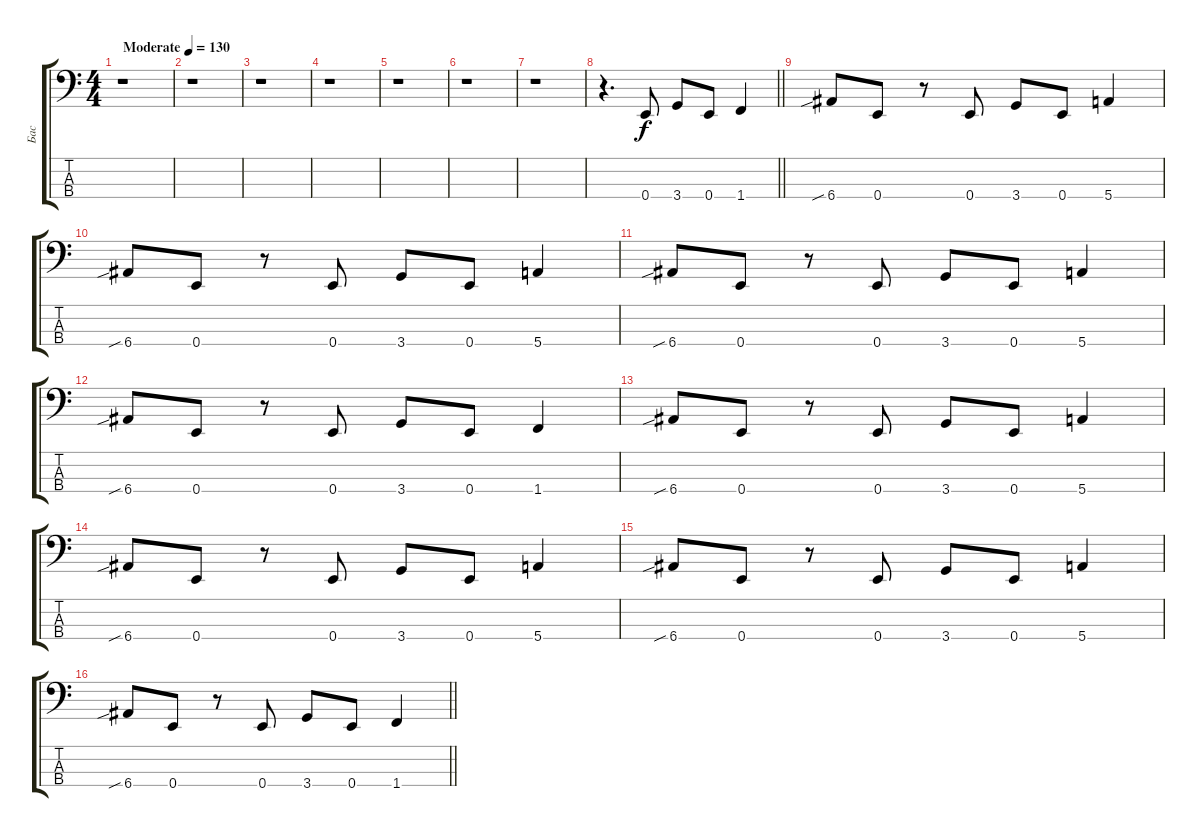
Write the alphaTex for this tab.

\track ("Бас" "Бас") {instrument electricbassfinger}
\staff {score tabs}
\tuning (G2 D2 A1 E1) {hide}
\ts (4 4)
\tempo (130 "Moderate")
\clef f4
\ks c
r.1{dy f instrument electricbassfinger} |
r.1 |
r.1 |
r.1 |
r.1 |
r.1 |
r.1 |
\barLineRight lightlight
r.4{d} 0.4.8 3.4.8 0.4.8 1.4.4 |
6.4{sib}.8 0.4.8 r.8 0.4.8 3.4.8 0.4.8 5.4.4 |
6.4{sib}.8 0.4.8 r.8 0.4.8 3.4.8 0.4.8 5.4.4 |
6.4{sib}.8 0.4.8 r.8 0.4.8 3.4.8 0.4.8 5.4.4 |
6.4{sib}.8 0.4.8 r.8 0.4.8 3.4.8 0.4.8 1.4.4 |
6.4{sib}.8 0.4.8 r.8 0.4.8 3.4.8 0.4.8 5.4.4 |
6.4{sib}.8 0.4.8 r.8 0.4.8 3.4.8 0.4.8 5.4.4 |
6.4{sib}.8 0.4.8 r.8 0.4.8 3.4.8 0.4.8 5.4.4 |
\barLineRight lightlight
6.4{sib}.8 0.4.8 r.8 0.4.8 3.4.8 0.4.8 1.4.4
